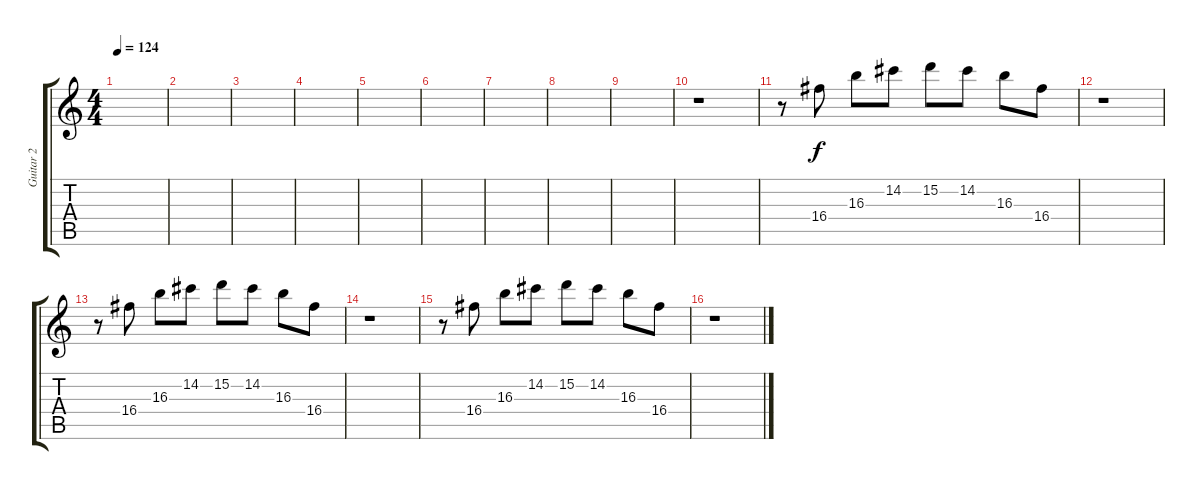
\track ("Guitar 2" "Guitar 2") {instrument distortionguitar}
\staff {score tabs}
\tuning (E4 B3 G3 D3 A2 E2) {hide}
\ts (4 4)
\tempo 124
\clef g2
\ks c
|
|
|
|
|
|
|
|
|
r.1 |
r.8 16.4.8 16.3.8 14.2.8 15.2.8 14.2.8 16.3.8 16.4.8 |
r.1 |
r.8 16.4.8 16.3.8 14.2.8 15.2.8 14.2.8 16.3.8 16.4.8 |
r.1 |
r.8 16.4.8 16.3.8 14.2.8 15.2.8 14.2.8 16.3.8 16.4.8 |
r.1
